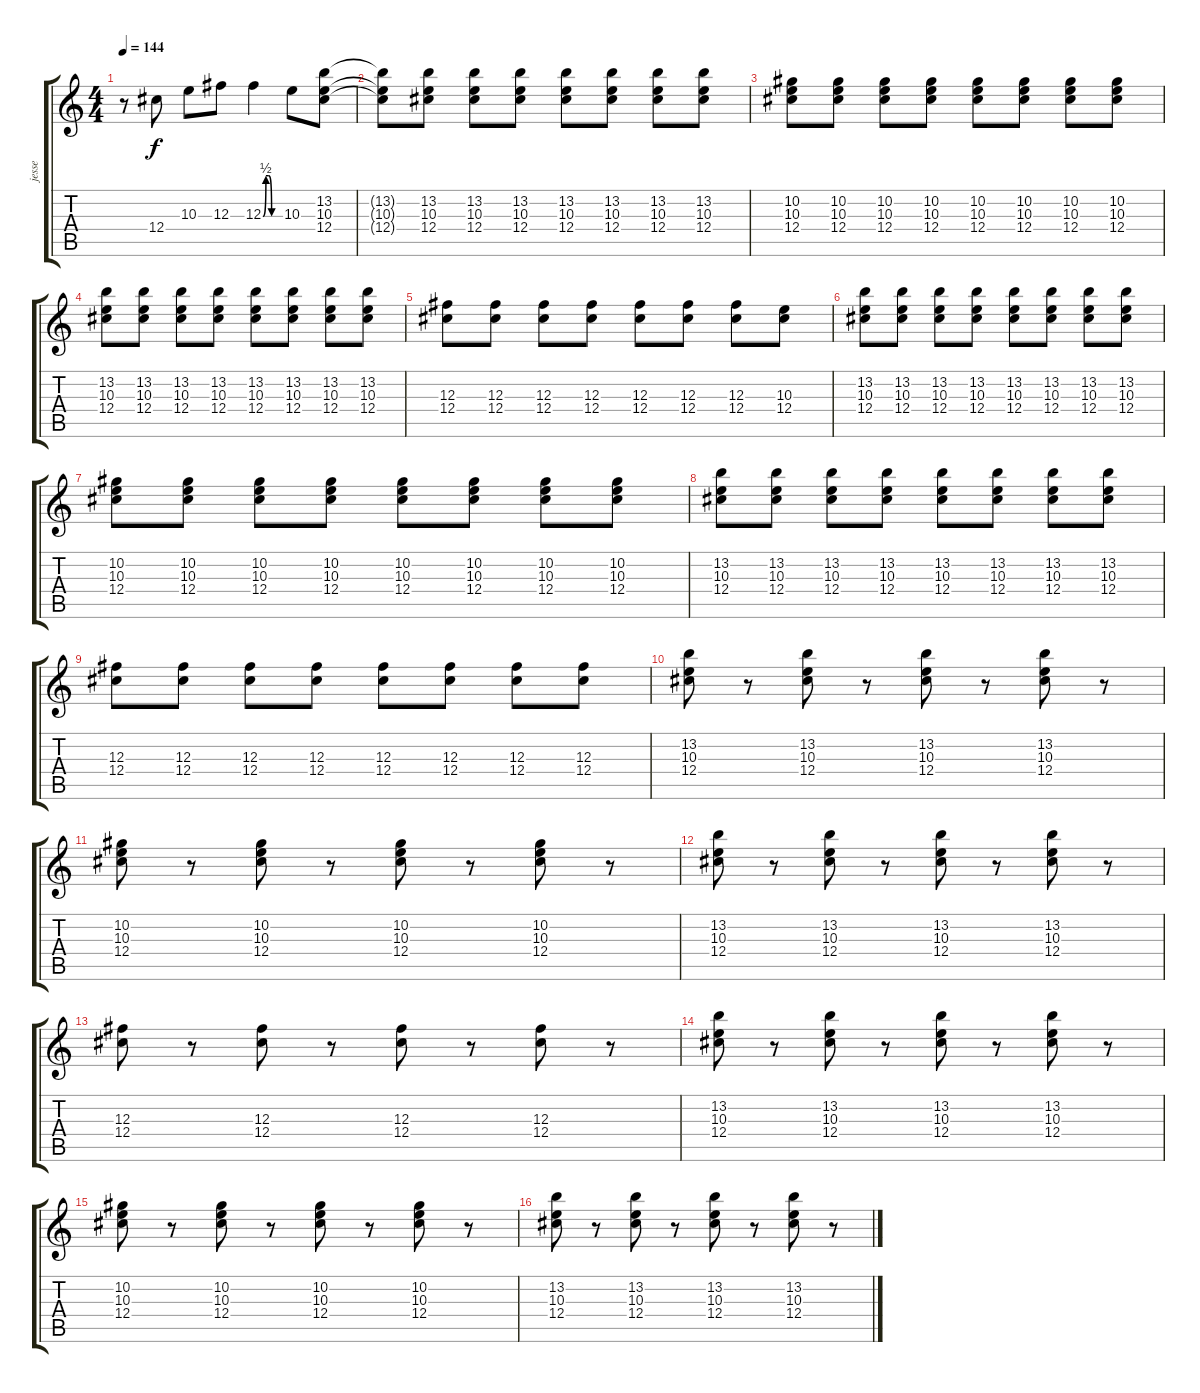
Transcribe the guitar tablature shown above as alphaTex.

\track ("jesse" "jesse") {instrument distortionguitar}
\staff {score tabs}
\tuning (Eb4 Bb3 Gb3 Db3 Ab2 Db2) {hide}
\ts (4 4)
\tempo 144
\clef g2
\ks c
r.8{dy f} 12.4.8 10.3.8 12.3.8 12.3{be (custom 0 0 10 2 20 2 30 0 60 0)}.4 10.3.8 (13.2 10.3 12.4).8 |
(13.2{t} 10.3{t} 12.4{t}).8 (13.2 10.3 12.4).8 (13.2 10.3 12.4).8 (13.2 10.3 12.4).8 (13.2 10.3 12.4).8 (13.2 10.3 12.4).8 (13.2 10.3 12.4).8 (13.2 10.3 12.4).8 |
(10.2 10.3 12.4).8 (10.2 10.3 12.4).8 (10.2 10.3 12.4).8 (10.2 10.3 12.4).8 (10.2 10.3 12.4).8 (10.2 10.3 12.4).8 (10.2 10.3 12.4).8 (10.2 10.3 12.4).8 |
(13.2 10.3 12.4).8 (13.2 10.3 12.4).8 (13.2 10.3 12.4).8 (13.2 10.3 12.4).8 (13.2 10.3 12.4).8 (13.2 10.3 12.4).8 (13.2 10.3 12.4).8 (13.2 10.3 12.4).8 |
(12.3 12.4).8 (12.3 12.4).8 (12.3 12.4).8 (12.3 12.4).8 (12.3 12.4).8 (12.3 12.4).8 (12.3 12.4).8 (10.3 12.4).8 |
(13.2 10.3 12.4).8 (13.2 10.3 12.4).8 (13.2 10.3 12.4).8 (13.2 10.3 12.4).8 (13.2 10.3 12.4).8 (13.2 10.3 12.4).8 (13.2 10.3 12.4).8 (13.2 10.3 12.4).8 |
(10.2 10.3 12.4).8 (10.2 10.3 12.4).8 (10.2 10.3 12.4).8 (10.2 10.3 12.4).8 (10.2 10.3 12.4).8 (10.2 10.3 12.4).8 (10.2 10.3 12.4).8 (10.2 10.3 12.4).8 |
(13.2 10.3 12.4).8 (13.2 10.3 12.4).8 (13.2 10.3 12.4).8 (13.2 10.3 12.4).8 (13.2 10.3 12.4).8 (13.2 10.3 12.4).8 (13.2 10.3 12.4).8 (13.2 10.3 12.4).8 |
(12.3 12.4).8 (12.3 12.4).8 (12.3 12.4).8 (12.3 12.4).8 (12.3 12.4).8 (12.3 12.4).8 (12.3 12.4).8 (12.3 12.4).8 |
(13.2 10.3 12.4).8 r.8 (13.2 10.3 12.4).8 r.8 (13.2 10.3 12.4).8 r.8 (13.2 10.3 12.4).8 r.8 |
(10.2 10.3 12.4).8 r.8 (10.2 10.3 12.4).8 r.8 (10.2 10.3 12.4).8 r.8 (10.2 10.3 12.4).8 r.8 |
(13.2 10.3 12.4).8 r.8 (13.2 10.3 12.4).8 r.8 (13.2 10.3 12.4).8 r.8 (13.2 10.3 12.4).8 r.8 |
(12.3 12.4).8 r.8 (12.3 12.4).8 r.8 (12.3 12.4).8 r.8 (12.3 12.4).8 r.8 |
(13.2 10.3 12.4).8 r.8 (13.2 10.3 12.4).8 r.8 (13.2 10.3 12.4).8 r.8 (13.2 10.3 12.4).8 r.8 |
(10.2 10.3 12.4).8 r.8 (10.2 10.3 12.4).8 r.8 (10.2 10.3 12.4).8 r.8 (10.2 10.3 12.4).8 r.8 |
(13.2 10.3 12.4).8 r.8 (13.2 10.3 12.4).8 r.8 (13.2 10.3 12.4).8 r.8 (13.2 10.3 12.4).8 r.8
